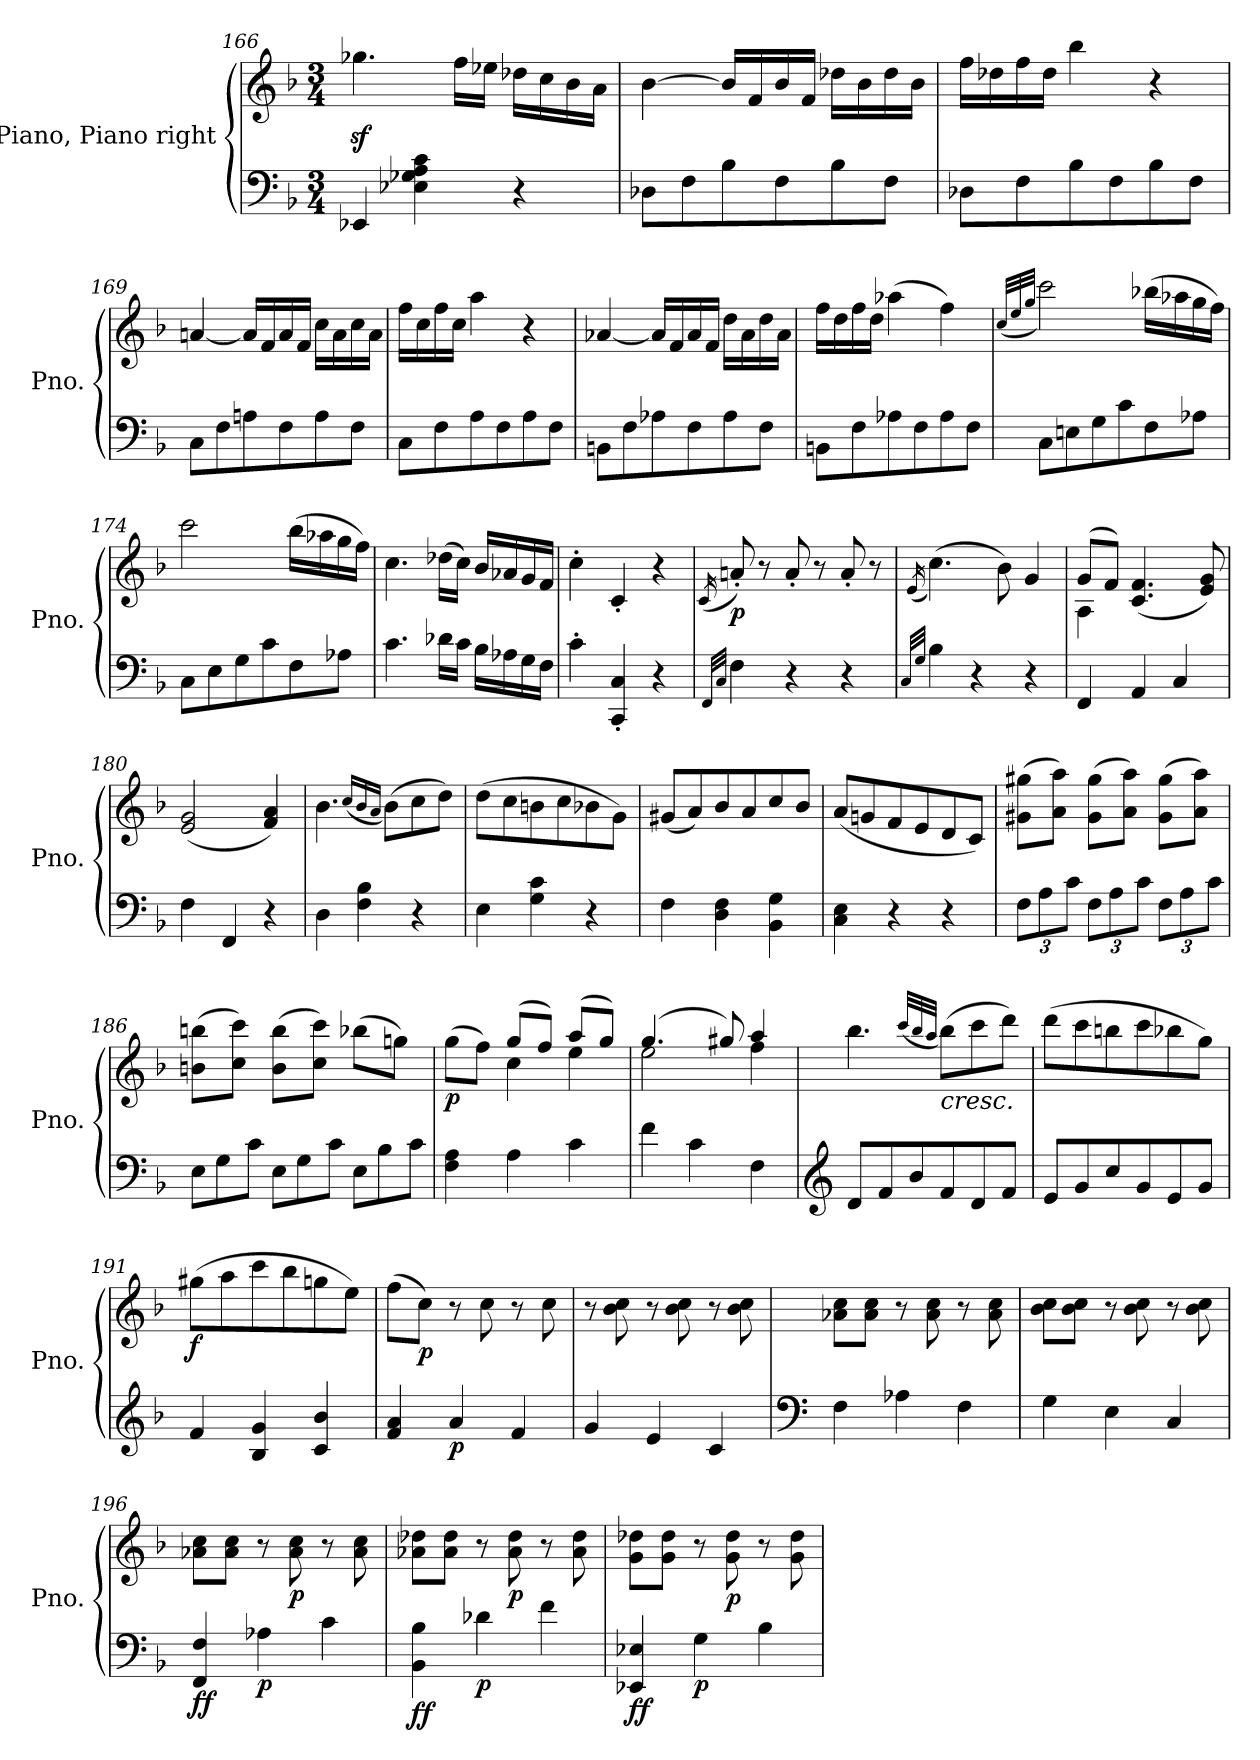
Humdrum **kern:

**kern	**kern	**dynam
*part1	*part1	*part1
*staff2	*staff1	*staff1/2
*I"Piano, Piano right	*	*
*I'Pno.	*	*
*clefF4	*clefG2	*
*k[b-]	*k[b-]	*
*M3/4	*M3/4	*
=166	=166	=166
4EE-X/	4.gg-Xz<\	.
4E-X\ 4G-X\ 4A\ 4c\	.	.
.	16ff\LL	.
.	16ee-X\JJ	.
4r	16dd-X\LL	.
.	16cc\	.
.	16b-\	.
.	16a\JJ	.
=167	=167	=167
8D-X\L	[4b-\	.
8F\	.	.
8B-\	16b-/LL]	.
.	16f/	.
8F\	16b-/	.
.	16f/JJ	.
8B-\	16dd-X\LL	.
.	16b-\	.
8F\J	16dd-\	.
.	16b-\JJ	.
=168	=168	=168
8D-X\L	16ff\LL	.
.	16dd-X\	.
8F\	16ff\	.
.	16dd-\JJ	.
8B-\	4bb-\	.
8F\	.	.
8B-\	4r	.
8F\J	.	.
!!LO:LB:g=z
=169	=169	=169
8C\L	[4an/	.
8F\	.	.
8An\	16a/LL]	.
.	16f/	.
8F\	16a/	.
.	16f/JJ	.
8A\	16cc\LL	.
.	16a\	.
8F\J	16cc\	.
.	16a\JJ	.
=170	=170	=170
8C\L	16ff\LL	.
.	16cc\	.
8F\	16ff\	.
.	16cc\JJ	.
8A\	4aa\	.
8F\	.	.
8A\	4r	.
8F\J	.	.
=171	=171	=171
8BBn\L	[4a-X/	.
8F\	.	.
8A-X\	16a-/LL]	.
.	16f/	.
8F\	16a-/	.
.	16f/JJ	.
8A-\	16dd\LL	.
.	16a-\	.
8F\J	16dd\	.
.	16a-\JJ	.
=172	=172	=172
8BBn\L	16ff\LL	.
.	16dd\	.
8F\	16ff\	.
.	16dd\JJ	.
8A-X\	(>4aa-X\	.
8F\	.	.
8A-\	4ff\)	.
8F\J	.	.
!!LO:LB:g=z
=173	=173	=173
.	(>32qcc/LLL	.
.	32qee/	.
.	32qgg/JJJ	.
8C\L	2ccc\)	.
8En\	.	.
8G\	.	.
8c\	.	.
8F\	(>16bb-X\LL	.
.	16aa-X\	.
8A-X\J	16gg\	.
.	16ff\JJ)	.
=174	=174	=174
8C\L	2ccc\	.
8E\	.	.
8G\	.	.
8c\	.	.
8F\	(>16bb-\LL	.
.	16aa-X\	.
8A-X\J	16gg\	.
.	16ff\JJ)	.
=175	=175	=175
4.c\	4.cc\	.
16d-X\LL	(>16dd-X\LL	.
16c\JJ	16cc\JJ)	.
16B-\LL	16b-/LL	.
16A-X\	16a-X/	.
16G\	16g/	.
16F\JJ	16f/JJ	.
=176	=176	=176
4c'\	4cc'\	.
4CC/' 4C/'	4c'/	.
4r	4r	.
=177	=177	=177
32qFF/LLL	.	.
32qC/JJJ	(<16qc/	.
!	!	!LO:DY:b
4F\	8an'/)	p
.	8r	.
4r	8a'/	.
.	8r	.
4r	8a'/	.
.	8r	.
!!LO:PB:g=z
=178	=178	=178
32qC/LLL	.	.
32qG/JJJ	(>16qe/	.
4B-\	(>4.cc\)	.
4r	.	.
.	8b-\)	.
4r	4g/	.
=179	=179	=179
*	*^	*
4FF/	(>8g/L	4A\	.
.	8f/J)	.	.
4AA/	(<4.c/ 4.f/	2ryy	.
4C/	.	.	.
.	8e/ 8g/)	.	.
*	*v	*v	*
=180	=180	=180
4F\	(<2e/ 2g/	.
4FF/	.	.
4r	4f/ 4a/)	.
=181	=181	=181
4D\	4.b-\	.
4F\ 4B-\	.	.
.	(<16qcc/LL	.
.	16qb-/	.
.	16qa/JJ	.
.	(>8b-\L)	.
4r	8cc\	.
.	8dd\J)	.
=182	=182	=182
4E\	(>8dd\L	.
.	8cc\	.
4G\ 4c\	8bn\	.
.	8cc\	.
4r	8b-X\	.
.	8g\J)	.
=183	=183	=183
4F\	(<8g#X/L	.
.	8a/)	.
4D\ 4F\	8b-/	.
.	8a/	.
4BB-\ 4G\	8cc/	.
.	8b-/J	.
=184	=184	=184
4C\ 4E\	(<8a/L	.
.	8gn/	.
4r	8f/	.
.	8e/	.
4r	8d/	.
.	8c/J)	.
!!LO:LB:g=z
=185	=185	=185
*Xbrackettup	*	*
12F\L	(>8g#X\ 8gg#X\L	.
12A\	.	.
.	8a\ 8aa\J)	.
12c\J	.	.
12F\L	(>8g#\ 8gg#\L	.
12A\	.	.
.	8a\ 8aa\J)	.
12c\J	.	.
12F\L	(>8g#\ 8gg#\L	.
12A\	.	.
.	8a\ 8aa\J)	.
12c\J	.	.
=186	=186	=186
*Xtuplet	*	*
12E\L	(>8bn\ 8bbn\L	.
12G\	.	.
.	8cc\ 8ccc\J)	.
12c\J	.	.
12E\L	(>8b\ 8bb\L	.
12G\	.	.
.	8cc\ 8ccc\J)	.
12c\J	.	.
12E\L	(>8bb-X\L	.
12B-\	.	.
.	8ggn\J)	.
12c\J	.	.
=187	=187	=187
*	*^	*
!	!	!	!LO:DY:b
4F\ 4A\	(>8gg\L	4ryy	p
.	8ff\J)	.	.
4A\	(>8gg/L	4cc\	.
.	8ff/J)	.	.
4c\	(>8aa/L	4ee\	.
.	8gg/J)	.	.
=188	=188	=188	=188
4f\	(>4.gg/	2ee\	.
4c\	.	.	.
.	8gg#X/)	.	.
4F\	4aa/	4ff\	.
*	*v	*v	*
=189	=189	=189
*clefG2	*	*
8d/L	4.bb-\	.
8f/	.	.
8b-/	.	.
.	(<32qccc/LLL	.
.	32qbb-/	.
.	32qaa/JJJ	.
!	!LO:TX:b:i:t=cresc.	!
8f/	(>8bb-\L)	.
8d/	8ccc\	.
8f/J	8ddd\J)	.
!!LO:LB:g=z
=190	=190	=190
8e/L	(>8ddd\L	.
8g/	8ccc\	.
8cc/	8bbn\	.
8g/	8ccc\	.
8e/	8bb-X\	.
8g/J	8gg\J)	.
=191	=191	=191
!	!	!LO:DY:b
4f/	(>8gg#X\L	f
.	8aa\	.
4B-/ 4g/	8ccc\	.
.	8bb-\	.
4c/ 4b-/	8ggn\	.
.	8ee\J)	.
=192	=192	=192
4f/ 4a/	(>8ff\L	.
!	!	!LO:DY:b
.	8cc\J)	p
!	!	!LO:DY:b=2
4a/	8r	p
.	8cc\	.
4f/	8r	.
.	8cc\	.
=193	=193	=193
4g/	8r	.
.	8b-\ 8cc\	.
4e/	8r	.
.	8b-\ 8cc\	.
4c/	8r	.
.	8b-\ 8cc\	.
=194	=194	=194
*clefF4	*	*
4F\	8a-X\ 8cc\L	.
.	8a-\ 8cc\J	.
4A-X\	8r	.
.	8a-\ 8cc\	.
4F\	8r	.
.	8a-\ 8cc\	.
=195	=195	=195
4G\	8b-\ 8cc\L	.
.	8b-\ 8cc\J	.
4E\	8r	.
.	8b-\ 8cc\	.
4C/	8r	.
.	8b-\ 8cc\	.
!!LO:LB:g=z
=196	=196	=196
!	!	!LO:DY:b=2
!	!	!LO:DY:n=1:b
4FF/ 4F/	8a-X\ 8cc\L	f f
.	8a-\ 8cc\J	.
!	!	!LO:DY:n=2:b=2
4A-X\	8r	p
!	!	!LO:DY:n=3:b
.	8a-\ 8cc\	p
4c\	8r	.
.	8a-\ 8cc\	.
=197	=197	=197
!	!	!LO:DY:b=2
!	!	!LO:DY:n=1:b
4BB-\ 4B-\	8a-X\ 8dd-X\L	f f
.	8a-\ 8dd-\J	.
!	!	!LO:DY:n=2:b=2
4d-X\	8r	p
!	!	!LO:DY:n=3:b
.	8a-\ 8dd-\	p
4f\	8r	.
.	8a-\ 8dd-\	.
=198	=198	=198
!	!	!LO:DY:b=2
!	!	!LO:DY:n=1:b
4EE-X/ 4E-X/	8g\ 8dd-X\L	f f
.	8g\ 8dd-\J	.
!	!	!LO:DY:n=2:b=2
4G\	8r	p
!	!	!LO:DY:n=3:b
.	8g\ 8dd-\	p
4B-\	8r	.
.	8g\ 8dd-\	.
=	=	=
*-	*-	*-
